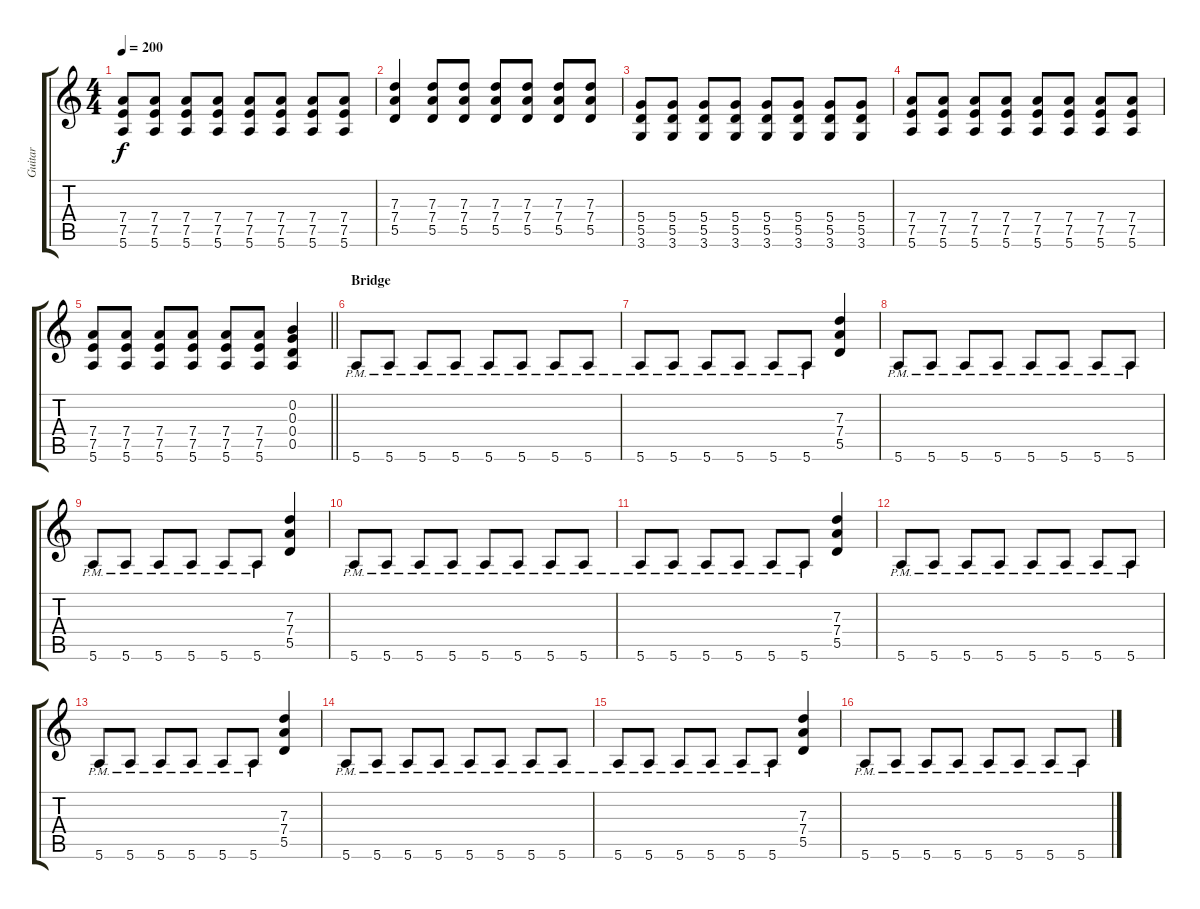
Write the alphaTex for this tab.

\track ("Guitar" "Guitar") {instrument distortionguitar}
\staff {score tabs}
\tuning (E4 B3 G3 D3 A2 E2) {hide}
\ts (4 4)
\tempo 200
\clef g2
\ks c
(7.4 7.5 5.6).8{dy f} (7.4 7.5 5.6).8 (7.4 7.5 5.6).8 (7.4 7.5 5.6).8 (7.4 7.5 5.6).8 (7.4 7.5 5.6).8 (7.4 7.5 5.6).8 (7.4 7.5 5.6).8 |
(7.3 7.4 5.5).4 (7.3 7.4 5.5).8 (7.3 7.4 5.5).8 (7.3 7.4 5.5).8 (7.3 7.4 5.5).8 (7.3 7.4 5.5).8 (7.3 7.4 5.5).8 |
(5.4 5.5 3.6).8 (5.4 5.5 3.6).8 (5.4 5.5 3.6).8 (5.4 5.5 3.6).8 (5.4 5.5 3.6).8 (5.4 5.5 3.6).8 (5.4 5.5 3.6).8 (5.4 5.5 3.6).8 |
(7.4 7.5 5.6).8 (7.4 7.5 5.6).8 (7.4 7.5 5.6).8 (7.4 7.5 5.6).8 (7.4 7.5 5.6).8 (7.4 7.5 5.6).8 (7.4 7.5 5.6).8 (7.4 7.5 5.6).8 |
\barLineRight lightlight
(7.4 7.5 5.6).8 (7.4 7.5 5.6).8 (7.4 7.5 5.6).8 (7.4 7.5 5.6).8 (7.4 7.5 5.6).8 (7.4 7.5 5.6).8 (0.2 0.3 0.4 0.5).4 |
\section ("" "Bridge")
5.6{pm}.8 5.6{pm}.8 5.6{pm}.8 5.6{pm}.8 5.6{pm}.8 5.6{pm}.8 5.6{pm}.8 5.6{pm}.8 |
5.6{pm}.8 5.6{pm}.8 5.6{pm}.8 5.6{pm}.8 5.6{pm}.8 5.6{pm}.8 (7.3 7.4 5.5).4 |
5.6{pm}.8 5.6{pm}.8 5.6{pm}.8 5.6{pm}.8 5.6{pm}.8 5.6{pm}.8 5.6{pm}.8 5.6{pm}.8 |
5.6{pm}.8 5.6{pm}.8 5.6{pm}.8 5.6{pm}.8 5.6{pm}.8 5.6{pm}.8 (7.3 7.4 5.5).4 |
5.6{pm}.8 5.6{pm}.8 5.6{pm}.8 5.6{pm}.8 5.6{pm}.8 5.6{pm}.8 5.6{pm}.8 5.6{pm}.8 |
5.6{pm}.8 5.6{pm}.8 5.6{pm}.8 5.6{pm}.8 5.6{pm}.8 5.6{pm}.8 (7.3 7.4 5.5).4 |
5.6{pm}.8 5.6{pm}.8 5.6{pm}.8 5.6{pm}.8 5.6{pm}.8 5.6{pm}.8 5.6{pm}.8 5.6{pm}.8 |
5.6{pm}.8 5.6{pm}.8 5.6{pm}.8 5.6{pm}.8 5.6{pm}.8 5.6{pm}.8 (7.3 7.4 5.5).4 |
5.6{pm}.8 5.6{pm}.8 5.6{pm}.8 5.6{pm}.8 5.6{pm}.8 5.6{pm}.8 5.6{pm}.8 5.6{pm}.8 |
5.6{pm}.8 5.6{pm}.8 5.6{pm}.8 5.6{pm}.8 5.6{pm}.8 5.6{pm}.8 (7.3 7.4 5.5).4 |
5.6{pm}.8 5.6{pm}.8 5.6{pm}.8 5.6{pm}.8 5.6{pm}.8 5.6{pm}.8 5.6{pm}.8 5.6{pm}.8
